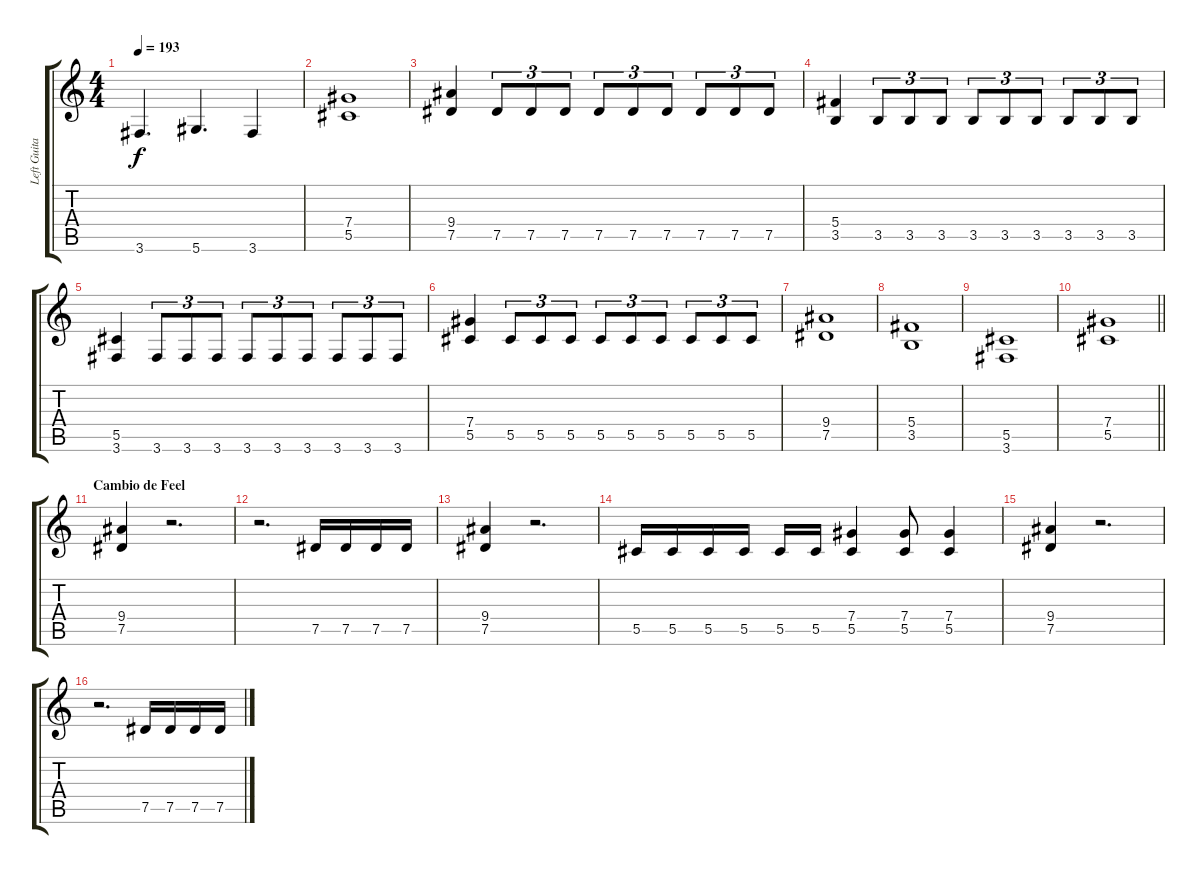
\track ("Left Guitar" "Left Guita") {instrument distortionguitar}
\staff {score tabs}
\tuning (Eb4 Bb3 Gb3 Db3 Ab2 Eb2) {hide}
\ts (4 4)
\tempo 193
\clef g2
\ks c
3.6.4{d dy f} 5.6.4{d} 3.6.4 |
(7.4 5.5).1 |
(9.4 7.5).4 7.5.8{tu (3 2)} 7.5.8{tu (3 2)} 7.5.8{tu (3 2)} 7.5.8{tu (3 2)} 7.5.8{tu (3 2)} 7.5.8{tu (3 2)} 7.5.8{tu (3 2)} 7.5.8{tu (3 2)} 7.5.8{tu (3 2)} |
(5.4 3.5).4 3.5.8{tu (3 2)} 3.5.8{tu (3 2)} 3.5.8{tu (3 2)} 3.5.8{tu (3 2)} 3.5.8{tu (3 2)} 3.5.8{tu (3 2)} 3.5.8{tu (3 2)} 3.5.8{tu (3 2)} 3.5.8{tu (3 2)} |
(5.5 3.6).4 3.6.8{tu (3 2)} 3.6.8{tu (3 2)} 3.6.8{tu (3 2)} 3.6.8{tu (3 2)} 3.6.8{tu (3 2)} 3.6.8{tu (3 2)} 3.6.8{tu (3 2)} 3.6.8{tu (3 2)} 3.6.8{tu (3 2)} |
(7.4 5.5).4 5.5.8{tu (3 2)} 5.5.8{tu (3 2)} 5.5.8{tu (3 2)} 5.5.8{tu (3 2)} 5.5.8{tu (3 2)} 5.5.8{tu (3 2)} 5.5.8{tu (3 2)} 5.5.8{tu (3 2)} 5.5.8{tu (3 2)} |
(9.4 7.5).1 |
(5.4 3.5).1 |
(5.5 3.6).1 |
\barLineRight lightlight
(7.4 5.5).1 |
\section ("" "Cambio de Feel")
(9.4 7.5).4 r.2{d} |
r.2{d} 7.5.16 7.5.16 7.5.16 7.5.16 |
(9.4 7.5).4 r.2{d} |
5.5.16 5.5.16 5.5.16 5.5.16 5.5.16 5.5.16 (7.4 5.5).4 (7.4 5.5).8 (7.4 5.5).4 |
(9.4 7.5).4 r.2{d} |
r.2{d} 7.5.16 7.5.16 7.5.16 7.5.16
